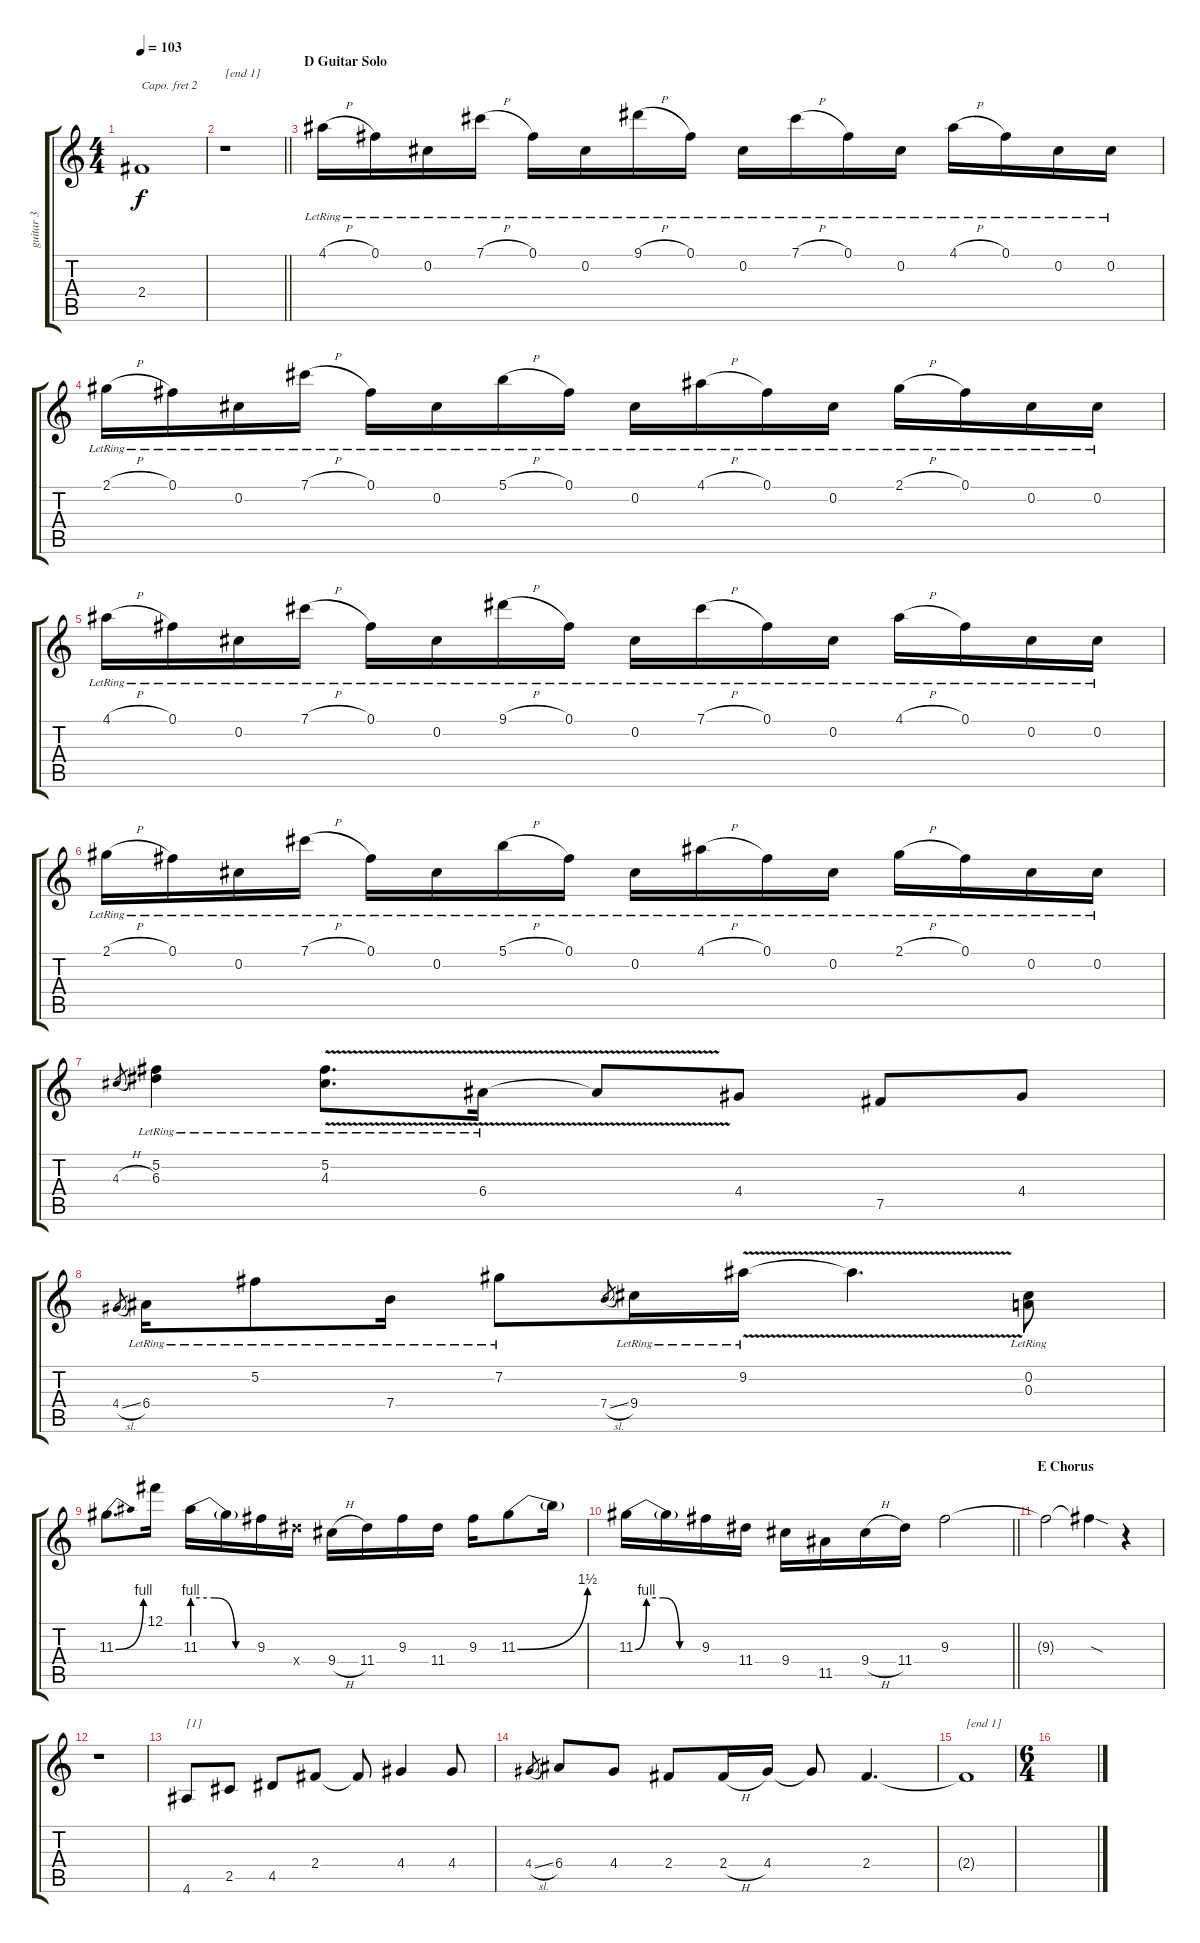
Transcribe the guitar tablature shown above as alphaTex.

\track ("guitar 3" "guitar 3") {instrument overdrivenguitar}
\staff {score tabs}
\capo 2
\tuning (E4 B3 G3 D3 A2 E2) {hide}
\ts (4 4)
\tempo 103
\clef g2
\ks c
2.4{t}.1{dy f} |
\barLineRight lightlight
r.1{txt "[end 1]"} |
\section ("" "D Guitar Solo")
4.1{h lr}.16 0.1{lr}.16 0.2{lr}.16 7.1{h lr}.16 0.1{lr}.16 0.2{lr}.16 9.1{h lr}.16 0.1{lr}.16 0.2{lr}.16 7.1{h lr}.16 0.1{lr}.16 0.2{lr}.16 4.1{h lr}.16 0.1{lr}.16 0.2{lr}.16 0.2{lr}.16 |
2.1{h lr}.16 0.1{lr}.16 0.2{lr}.16 7.1{h lr}.16 0.1{lr}.16 0.2{lr}.16 5.1{h lr}.16 0.1{lr}.16 0.2{lr}.16 4.1{h lr}.16 0.1{lr}.16 0.2{lr}.16 2.1{h lr}.16 0.1{lr}.16 0.2{lr}.16 0.2{lr}.16 |
4.1{h lr}.16 0.1{lr}.16 0.2{lr}.16 7.1{h lr}.16 0.1{lr}.16 0.2{lr}.16 9.1{h lr}.16 0.1{lr}.16 0.2{lr}.16 7.1{h lr}.16 0.1{lr}.16 0.2{lr}.16 4.1{h lr}.16 0.1{lr}.16 0.2{lr}.16 0.2{lr}.16 |
2.1{h lr}.16 0.1{lr}.16 0.2{lr}.16 7.1{h lr}.16 0.1{lr}.16 0.2{lr}.16 5.1{h lr}.16 0.1{lr}.16 0.2{lr}.16 4.1{h lr}.16 0.1{lr}.16 0.2{lr}.16 2.1{h lr}.16 0.1{lr}.16 0.2{lr}.16 0.2{lr}.16 |
4.3{h}.8{gr} (5.2{lr} 6.3{lr}).4 (5.2{v lr} 4.3{v lr}).8{d} 6.4{v lr}.16 6.4{t}.8 4.4.8 7.5.8 4.4.8 |
4.4{sl}.8{gr} 6.4{lr}.16 5.2{lr}.8 7.4{lr}.16 7.2{lr}.8 7.4{sl}.8{gr} 9.4{lr}.16 9.2{v lr}.16 9.2{v t}.4{d} (0.2{lr} 0.3{lr}).8 |
11.3{be (bend 0 0 60 4)}.8{d} 12.1.16 11.3{be (custom 0 4 20 4 40 0 60 0)}.16 11.3{t}.16 9.3.16 11.4{x}.16 9.4{h}.16 11.4.16 9.3.16 11.4.16 9.3.16 11.3{be (bend 0 0 60 6)}.8 11.3{t}.16 |
\barLineRight lightlight
11.3{be (custom 0 0 10 4 25 4 40 0 60 0)}.16 11.3{t}.16 9.3.16 11.4.16 9.4.16 11.5.16 9.4{h}.16 11.4.16 9.3.2 |
\section ("" "E Chorus")
9.3{t}.2 9.3{sod t}.4 r.4 |
r.1 |
4.6.8{txt "[1]"} 2.5.8 4.5.8 2.4.8 2.4{t}.8 4.4.4 4.4.8 |
4.4{sl}.8{gr} 6.4.8 4.4.8 2.4.8 2.4{h}.16 4.4.16 4.4{t}.8 2.4.4{d} |
2.4{t}.1{txt "[end 1]"} |
\ts (6 4)
